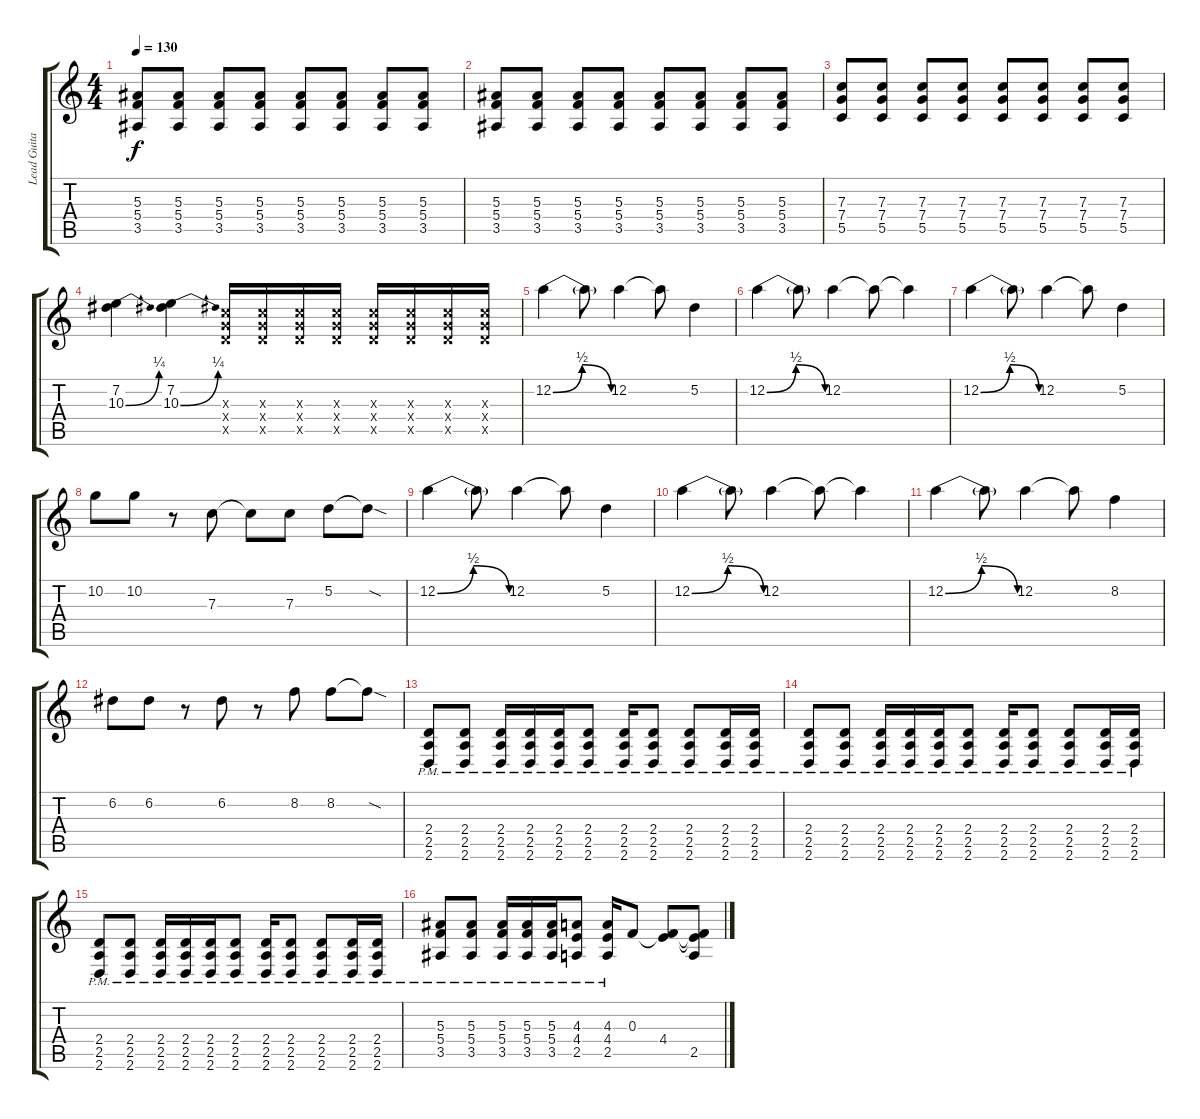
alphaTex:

\track ("Lead Guitar" "Lead Guita") {instrument distortionguitar}
\staff {score tabs}
\tuning (D4 A3 F3 C3 G2 C2) {hide}
\ts (4 4)
\tempo 130
\clef g2
\ks c
(5.3 5.4 3.5).8{dy f} (5.3 5.4 3.5).8 (5.3 5.4 3.5).8 (5.3 5.4 3.5).8 (5.3 5.4 3.5).8 (5.3 5.4 3.5).8 (5.3 5.4 3.5).8 (5.3 5.4 3.5).8 |
(5.3 5.4 3.5).8 (5.3 5.4 3.5).8 (5.3 5.4 3.5).8 (5.3 5.4 3.5).8 (5.3 5.4 3.5).8 (5.3 5.4 3.5).8 (5.3 5.4 3.5).8 (5.3 5.4 3.5).8 |
(7.3 7.4 5.5).8 (7.3 7.4 5.5).8 (7.3 7.4 5.5).8 (7.3 7.4 5.5).8 (7.3 7.4 5.5).8 (7.3 7.4 5.5).8 (7.3 7.4 5.5).8 (7.3 7.4 5.5).8 |
(7.2 10.3{be (bend 0 0 60 1)}).4 (7.2 10.3{be (bend 0 0 60 1)}).4 (7.3{x} 7.4{x} 7.5{x}).16 (7.3{x} 7.4{x} 7.5{x}).16 (7.3{x} 7.4{x} 7.5{x}).16 (7.3{x} 7.4{x} 7.5{x}).16 (7.3{x} 7.4{x} 7.5{x}).16 (7.3{x} 7.4{x} 7.5{x}).16 (7.3{x} 7.4{x} 7.5{x}).16 (7.3{x} 7.4{x} 7.5{x}).16 |
12.2{be (bendrelease 0 0 15 2 45 2 60 0)}.4 12.2{t}.8 12.2.4 12.2{t}.8 5.2.4 |
12.2{be (bendrelease 0 0 15 2 45 2 60 0)}.4 12.2{t}.8 12.2.4 12.2{t}.8 12.2{t}.4 |
12.2{be (bendrelease 0 0 15 2 45 2 60 0)}.4 12.2{t}.8 12.2.4 12.2{t}.8 5.2.4 |
10.2.8 10.2.8 r.8 7.3.8 7.3{t}.8 7.3.8 5.2.8 5.2{sod t}.8 |
12.2{be (bendrelease 0 0 15 2 45 2 60 0)}.4 12.2{t}.8 12.2.4 12.2{t}.8 5.2.4 |
12.2{be (bendrelease 0 0 15 2 45 2 60 0)}.4 12.2{t}.8 12.2.4 12.2{t}.8 12.2{t}.4 |
12.2{be (bendrelease 0 0 15 2 45 2 60 0)}.4 12.2{t}.8 12.2.4 12.2{t}.8 8.2.4 |
6.2.8 6.2.8 r.8 6.2.8 r.8 8.2.8 8.2.8 8.2{sod t}.8 |
(2.4{pm} 2.5{pm} 2.6{pm}).8 (2.4{pm} 2.5{pm} 2.6{pm}).8 (2.4{pm} 2.5{pm} 2.6{pm}).16 (2.4{pm} 2.5{pm} 2.6{pm}).16 (2.4{pm} 2.5{pm} 2.6{pm}).16 (2.4{pm} 2.5{pm} 2.6{pm}).8 (2.4{pm} 2.5{pm} 2.6{pm}).16 (2.4{pm} 2.5{pm} 2.6{pm}).8 (2.4{pm} 2.5{pm} 2.6{pm}).8 (2.4{pm} 2.5{pm} 2.6{pm}).16 (2.4{pm} 2.5{pm} 2.6{pm}).16 |
(2.4{pm} 2.5{pm} 2.6{pm}).8 (2.4{pm} 2.5{pm} 2.6{pm}).8 (2.4{pm} 2.5{pm} 2.6{pm}).16 (2.4{pm} 2.5{pm} 2.6{pm}).16 (2.4{pm} 2.5{pm} 2.6{pm}).16 (2.4{pm} 2.5{pm} 2.6{pm}).8 (2.4{pm} 2.5{pm} 2.6{pm}).16 (2.4{pm} 2.5{pm} 2.6{pm}).8 (2.4{pm} 2.5{pm} 2.6{pm}).8 (2.4{pm} 2.5{pm} 2.6{pm}).16 (2.4{pm} 2.5{pm} 2.6{pm}).16 |
(2.4{pm} 2.5{pm} 2.6{pm}).8 (2.4{pm} 2.5{pm} 2.6{pm}).8 (2.4{pm} 2.5{pm} 2.6{pm}).16 (2.4{pm} 2.5{pm} 2.6{pm}).16 (2.4{pm} 2.5{pm} 2.6{pm}).16 (2.4{pm} 2.5{pm} 2.6{pm}).8 (2.4{pm} 2.5{pm} 2.6{pm}).16 (2.4{pm} 2.5{pm} 2.6{pm}).8 (2.4{pm} 2.5{pm} 2.6{pm}).8 (2.4{pm} 2.5{pm} 2.6{pm}).16 (2.4{pm} 2.5{pm} 2.6{pm}).16 |
(5.3{pm} 5.4{pm} 3.5{pm}).8 (5.3{pm} 5.4{pm} 3.5{pm}).8 (5.3{pm} 5.4{pm} 3.5{pm}).16 (5.3{pm} 5.4{pm} 3.5{pm}).16 (5.3{pm} 5.4{pm} 3.5{pm}).16 (4.3{pm} 4.4{pm} 2.5{pm}).8 (4.3{pm} 4.4{pm} 2.5{pm}).16 0.3.8 (0.3{t} 4.4).8 (0.3{t} 4.4{t} 2.5).8
